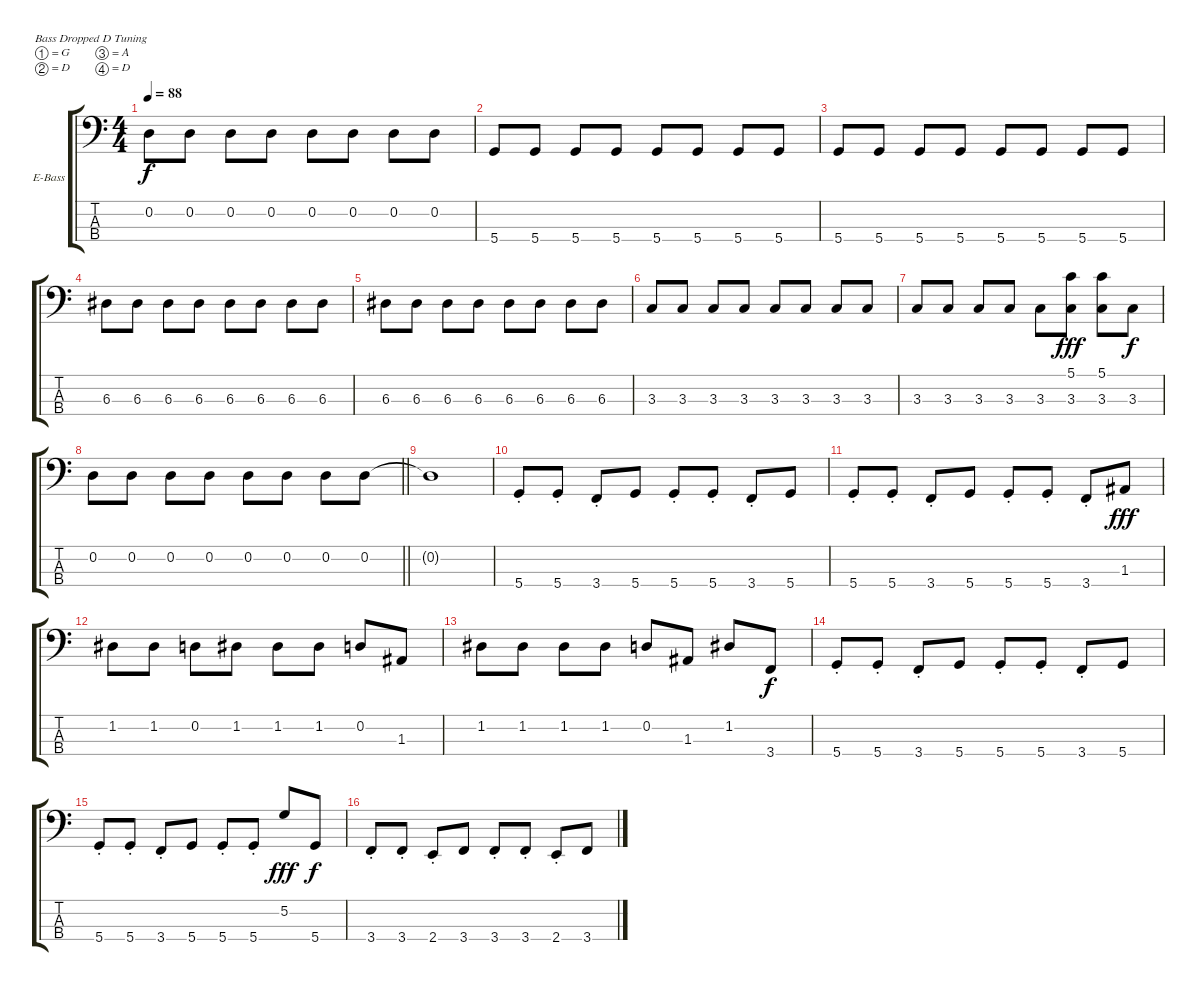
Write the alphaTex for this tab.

\bracketExtendMode groupsimilarinstruments
\firstSystemTrackNameOrientation horizontal
\otherSystemsTrackNameOrientation horizontal
\track ("Bass" "E-Bass") {instrument electricbassfinger}
\staff {score tabs}
\tuning (G2 D2 A1 D1)
\ts (4 4)
\tempo 88
\clef f4
\ks c
0.2.8{dy f} 0.2.8 0.2.8 0.2.8 0.2.8 0.2.8 0.2.8 0.2.8 |
5.4.8 5.4.8 5.4.8 5.4.8 5.4.8 5.4.8 5.4.8 5.4.8 |
5.4.8 5.4.8 5.4.8 5.4.8 5.4.8 5.4.8 5.4.8 5.4.8 |
6.3.8 6.3.8 6.3.8 6.3.8 6.3.8 6.3.8 6.3.8 6.3.8 |
6.3.8 6.3.8 6.3.8 6.3.8 6.3.8 6.3.8 6.3.8 6.3.8 |
3.3.8 3.3.8 3.3.8 3.3.8 3.3.8 3.3.8 3.3.8 3.3.8 |
3.3.8 3.3.8 3.3.8 3.3.8 3.3.8 (5.1 3.3).8{dy fff} (5.1 3.3).8 3.3.8{dy f} |
\barLineRight lightlight
0.2.8 0.2.8 0.2.8 0.2.8 0.2.8 0.2.8 0.2.8 0.2.8 |
0.2{t}.1 |
5.4{st}.8 5.4{st}.8 3.4{st}.8 5.4.8 5.4{st}.8 5.4{st}.8 3.4{st}.8 5.4.8 |
5.4{st}.8 5.4{st}.8 3.4{st}.8 5.4.8 5.4{st}.8 5.4{st}.8 3.4{st}.8 1.3.8{dy fff} |
1.2.8 1.2.8 0.2.8 1.2.8 1.2.8 1.2.8 0.2.8 1.3.8 |
1.2.8 1.2.8 1.2.8 1.2.8 0.2.8 1.3.8 1.2.8 3.4.8{dy f} |
5.4{st}.8 5.4{st}.8 3.4{st}.8 5.4.8 5.4{st}.8 5.4{st}.8 3.4{st}.8 5.4.8 |
5.4{st}.8 5.4{st}.8 3.4{st}.8 5.4.8 5.4{st}.8 5.4{st}.8 5.2.8{dy fff} 5.4.8{dy f} |
3.4{st}.8 3.4{st}.8 2.4{st}.8 3.4.8 3.4{st}.8 3.4{st}.8 2.4{st}.8 3.4.8
